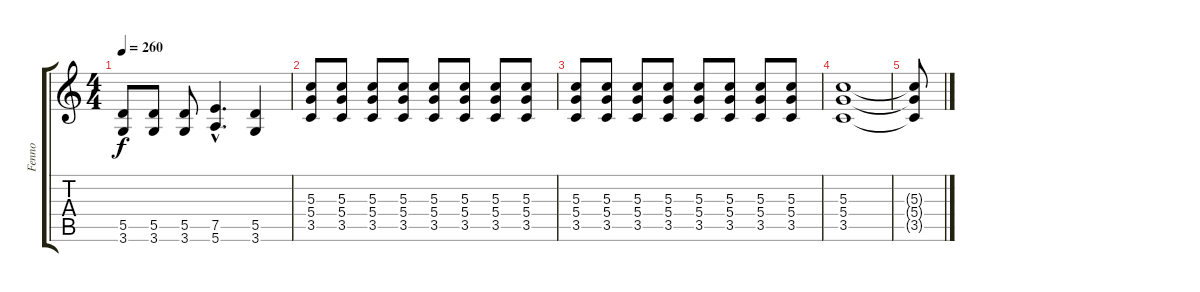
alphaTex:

\track ("Fenno" "Fenno") {instrument distortionguitar}
\staff {score tabs}
\tuning (E4 B3 G3 D3 A2 E2) {hide}
\ts (4 4)
\tempo 260
\clef g2
\ks c
(5.5 3.6).8{dy f} (5.5 3.6).8 (5.5 3.6).8 (7.5{hac} 5.6{hac}).4{d} (5.5 3.6).4 |
(5.3 5.4 3.5).8 (5.3 5.4 3.5).8 (5.3 5.4 3.5).8 (5.3 5.4 3.5).8 (5.3 5.4 3.5).8 (5.3 5.4 3.5).8 (5.3 5.4 3.5).8 (5.3 5.4 3.5).8 |
(5.3 5.4 3.5).8 (5.3 5.4 3.5).8 (5.3 5.4 3.5).8 (5.3 5.4 3.5).8 (5.3 5.4 3.5).8 (5.3 5.4 3.5).8 (5.3 5.4 3.5).8 (5.3 5.4 3.5).8 |
(5.3 5.4 3.5).1 |
(5.3{t} 5.4{t} 3.5{t}).8
